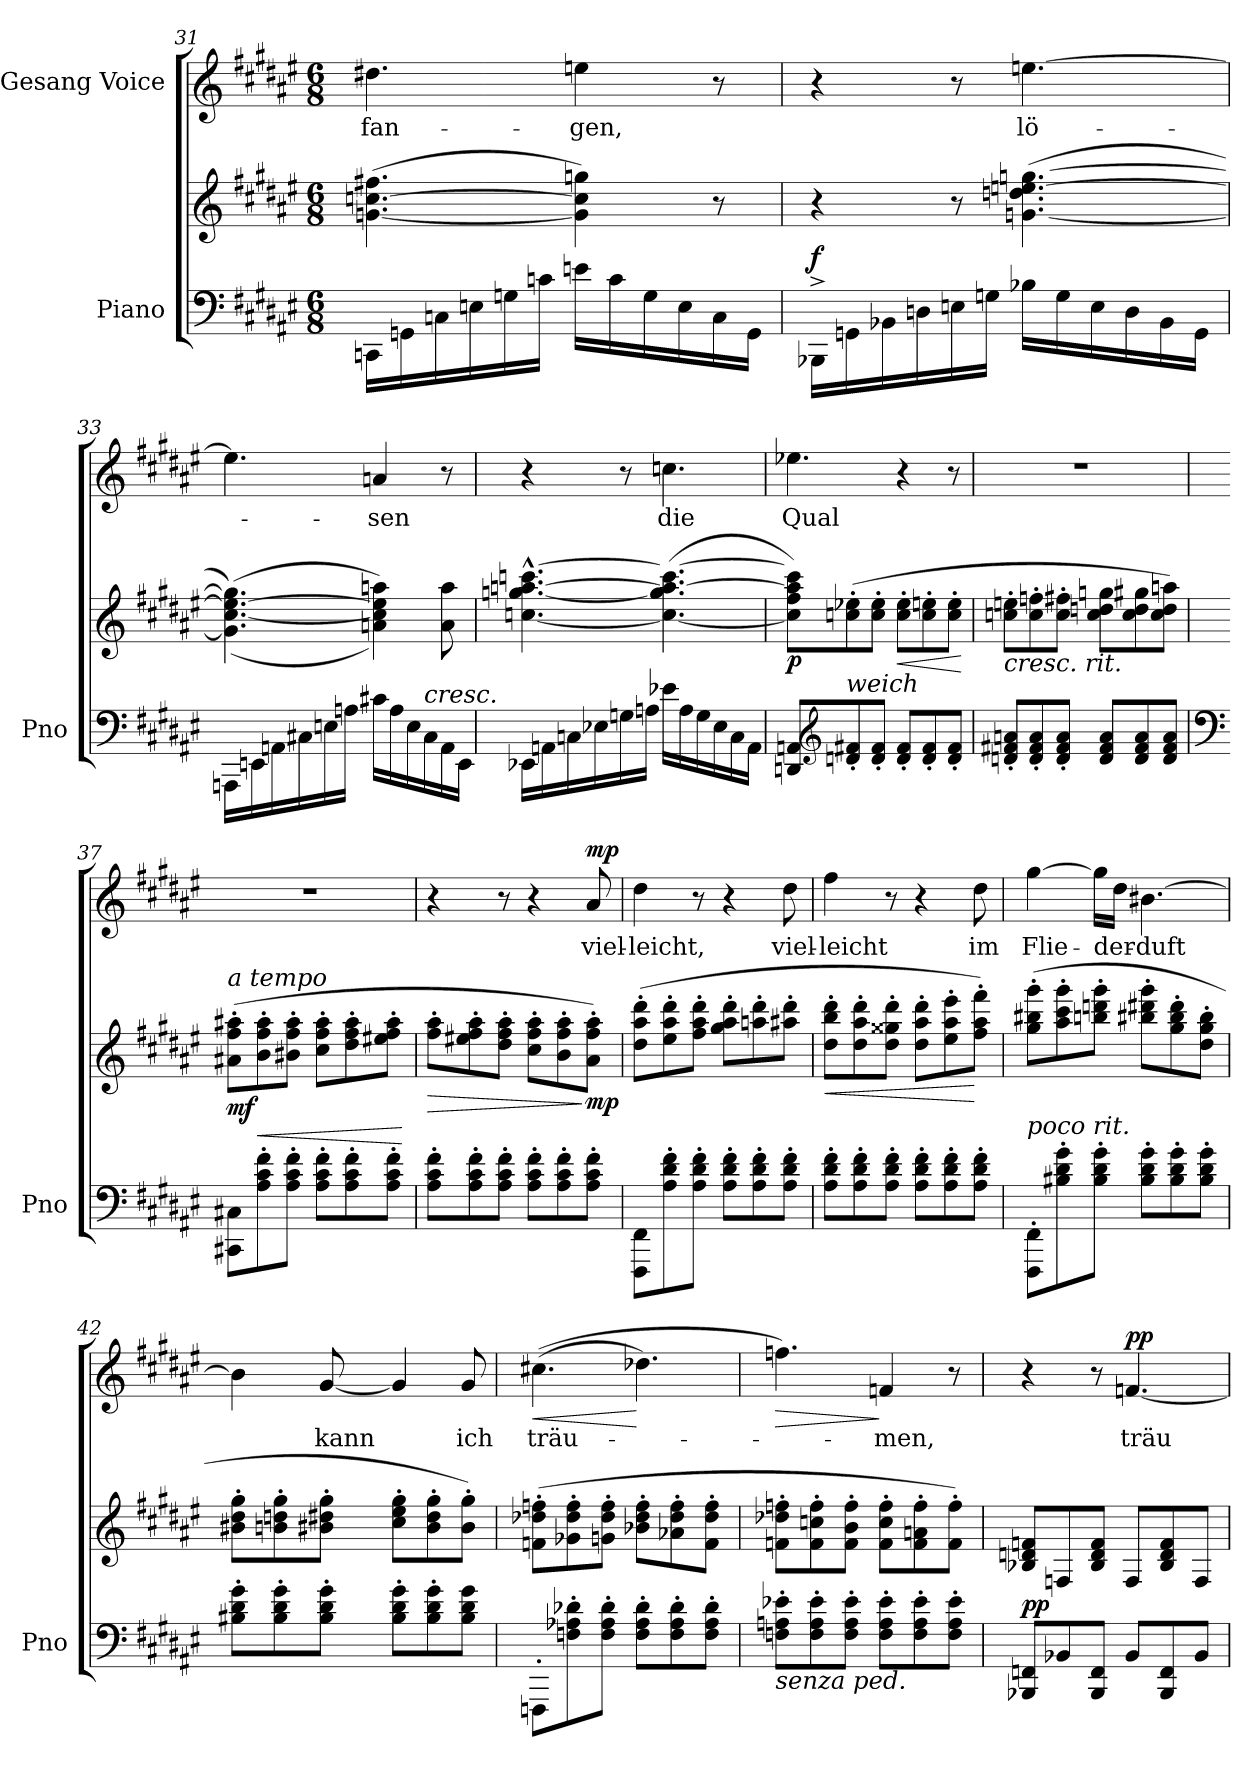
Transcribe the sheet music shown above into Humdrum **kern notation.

**kern	**kern	**dynam	**kern	**text	**dynam
*part2	*part2	*part2	*part1	*part1	*part1
*staff3	*staff2	*staff2/3	*staff1	*staff1	*staff1
*I"Piano	*	*	*I"Gesang Voice	*	*
*I'Pno	*	*	*	*	*
!!LO:LB:g=z
*clefF4	*clefG2	*	*clefG2	*	*
*k[f#c#g#d#a#e#]	*k[f#c#g#d#a#e#]	*	*k[f#c#g#d#a#e#]	*	*
*M6/8	*M6/8	*	*M6/8	*	*
=31	=31	=31	=31	=31	=31
!	!	!	!	!LO:LY:b	!
16CCni\LL	(>[4.gn\ [4.ccn\ 4.ff#X\	.	4.dd#X\	-fan-	.
16GGn\	.	.	.	.	.
16Cn\	.	.	.	.	.
16En\	.	.	.	.	.
16Gn\	.	.	.	.	.
16cn\JJ	.	.	.	.	.
!	!	!	!	!LO:LY:b	!
16en\LL	4g\] 4cc\] 4ggn\)	.	4een\	-gen,	.
16c\	.	.	.	.	.
16G\	.	.	.	.	.
16E\	.	.	.	.	.
16C\	8r	.	8r	.	.
16GG\JJ	.	.	.	.	.
=32	=32	=32	=32	=32	=32
!	!	!LO:DY:a=2	!	!	!
16BBB-X^\LL	4r	f	4r	.	.
16GGn\	.	.	.	.	.
16BB-X\	.	.	.	.	.
16Dn\	.	.	.	.	.
16En\	8r	.	8r	.	.
16Gn\JJ	.	.	.	.	.
!	!	!	!	!LO:LY:b	!
16B-X\LL	(<[4.gn\ 4.ddn\ [4.een\ [4.ggn\	.	[4.een\	lö-	.
16G\	.	.	.	.	.
16E\	.	.	.	.	.
16D\	.	.	.	.	.
16BB-\	.	.	.	.	.
16GG\JJ	.	.	.	.	.
=33	=33	=33	=33	=33	=33
16AAAn\LL	(<(>4.g\] [4.cc#\ 4.ee\_ 4.gg\])	.	4.ee\]	.	.
16EEn\	.	.	.	.	.
16AAn\	.	.	.	.	.
16C#X\	.	.	.	.	.
16En\	.	.	.	.	.
16An\JJ	.	.	.	.	.
!	!	!	!	!LO:LY:b	!
16c#X\LL	4an\ 4cc#\] 4ee\] 4aan\))	.	4an/	-sen	.
16A\	.	.	.	.	.
16E\	.	.	.	.	.
!LO:TX:a:i:t=cresc.	!	!	!	!	!
16C#\	.	.	.	.	.
16AA\	8a\ 8aa\	.	8r	.	.
16EE\JJ	.	.	.	.	.
!!LO:LB:g=z
=34	=34	=34	=34	=34	=34
16EE-X\LL	[4.ccn\^^ [4.ggn\^^ [4.aan\^^ [4.cccn\^^	.	4r	.	.
16AAn\	.	.	.	.	.
16Cn\	.	.	.	.	.
16E-X\	.	.	.	.	.
16Gn\	.	.	8r	.	.
16An\JJ	.	.	.	.	.
!	!	!	!	!LO:LY:b	!
16e-X\LL	(<4.cc\_ 4.gg\] 4.aa\_ 4.ccc\_	.	4.ccn\	die	.
16A\	.	.	.	.	.
16G\	.	.	.	.	.
16E-\	.	.	.	.	.
16C\	.	.	.	.	.
16AA\JJ	.	.	.	.	.
=35	=35	=35	=35	=35	=35
!	!	!LO:DY:b	!	!LO:LY:b	!
8DDn/ 8AAn/L	8cc\] 8ff#\ 8aa\] 8ccc\]L)	p	4.ee-X\	Qual	.
*clefG2	*	*	*	*	*
!LO:TX:a:i:t=weich	!	!	!	!	!
8dn/' 8f#X/'	(>8ccn\' 8ee-X\'	.	.	.	.
8d/' 8f#/'J	8cc\' 8ee-\'J	.	.	.	.
!	!	!LO:HP:b	!	!	!
8d/' 8f#/'L	8cc\' 8ee-\'L	<	4r	.	.
8d/' 8f#/'	8cc\' 8een\'	.	.	.	.
8d/' 8f#/'J	8cc\' 8ee\'J	.	8r	.	.
.	.	[	.	.	.
=36	=36	=36	=36	=36	=36
!	!LO:TX:b:i:t=cresc.    rit.	!	!	!	!
*	*	*	*^	*	*
*	*	*	*	*^	*	*
*	*	*	*	*	*^	*	*
*	*	*	*	*	*	*^	*	*
8dn/' 8f#X/' 8an/'L	8ccn\' 8een\'L	.	2.r	8ryy	4ryy	4.ryy	2ryy	.	.
*	*	*	*MM75	*	*	*	*	*	*
8d/' 8f#/' 8a/'	8cc\' 8ffn\'	.	.	2ryy	.	.	.	.	.
*	*	*	*MM73	*	*	*	*	*	*
8d/' 8f#/' 8a/'J	8cc\' 8ff#X\'J	.	.	.	2ryy	.	.	.	.
*	*	*	*MM70	*	*	*	*	*	*
8d/ 8f#/ 8a/L	8cc\ 8ddn\ 8ggn\L	.	.	.	.	4.ryy	.	.	.
*	*	*	*MM67	*	*	*	*	*	*
8d/ 8f#/ 8a/	8cc\ 8dd\ 8gg#X\	.	.	.	.	.	4ryy	.	.
*	*	*	*MM65	*	*	*	*	*	*
8d/ 8f#/ 8a/J	8cc\ 8dd\ 8aan\J)	.	.	8ryy	.	.	.	.	.
*	*	*	*v	*v	*v	*v	*v	*	*
!!LO:LB:g=z
=37	=37	=37	=37	=37	=37
*clefF4	*	*	*	*	*
*	*	*	*MM80	*	*
*	*	*	*^	*	*
*	*	*	*	*^	*	*
*	*	*	*	*	*^	*	*
*	*	*	*	*	*	*^	*	*
!	!LO:TX:a:i:t=a tempo	!	!	!	!	!	!	!	!
!	!	!LO:DY:b	!	!	!	!	!	!	!
*	*	*	*v	*v	*v	*v	*v	*	*
8CC#X\ 8C#X\L	(>8a#X\' 8ff#\' 8aa#X\'L	mf	2.r	.	.
!	!	!LO:HP:b	!	!	!
8A#\' 8c#\' 8f#\'	8b\' 8ff#\' 8aa#\'	<	.	.	.
8A#\' 8c#\' 8f#\'J	8b#X\' 8ff#\' 8aa#\'J	.	.	.	.
8A#\' 8c#\' 8f#\'L	8cc#\' 8ff#\' 8aa#\'L	.	.	.	.
8A#\' 8c#\' 8f#\'	8dd#\' 8ff#\' 8aa#\'	.	.	.	.
8A#\' 8c#\' 8f#\'J	8ee#X\' 8ff#\' 8aa#\'J	.	.	.	.
.	.	[	.	.	.
=38	=38	=38	=38	=38	=38
!	!	!LO:HP:b	!	!	!
8A#\' 8c#\' 8f#\'L	8ff#\' 8aa#\'L	>	4r	.	.
8A#\' 8c#\' 8f#\'	8ee#X\' 8ff#\' 8aa#\'	.	.	.	.
8A#\' 8c#\' 8f#\'J	8dd#\' 8ff#\' 8aa#\'J	.	8r	.	.
8A#\' 8c#\' 8f#\'L	8cc#\' 8ff#\' 8aa#\'L	.	4r	.	.
8A#\' 8c#\' 8f#\'	8b\' 8ff#\' 8aa#\'	.	.	.	.
!	!	!LO:DY:n=1:b	!	!LO:LY:b	!LO:DY:a
8A#\' 8c#\' 8f#\'J	8a#\' 8ff#\' 8aa#\'J)	] mp	8a#/	viel-	mp
=39	=39	=39	=39	=39	=39
!	!	!	!	!LO:LY:b	!
8FFF#/ 8FF#/L	(>8dd#\' 8aa#\' 8ddd#\'L	.	4dd#\	-leicht,	.
8A#\' 8d#\' 8f#\'	8ee#\' 8aa#\' 8ddd#\'	.	.	.	.
8A#\' 8d#\' 8f#\'J	8ff#\' 8aa#\' 8ddd#\'J	.	8r	.	.
8A#\' 8d#\' 8f#\'L	8gg#\' 8aa#\' 8ddd#\'L	.	4r	.	.
8A#\' 8d#\' 8f#\'	8aan\' 8ddd#\'	.	.	.	.
!	!	!	!	!LO:LY:b	!
8A#\' 8d#\' 8f#\'J	8aa#X\' 8ddd#\'J	.	8dd#\	viel-	.
=40	=40	=40	=40	=40	=40
!	!	!LO:HP:b	!	!LO:LY:b	!
8A#\' 8d#\' 8f#\'L	8dd#\' 8bb\' 8ddd#\'L	<	4ff#\	-leicht	.
8A#\' 8d#\' 8f#\'	8dd#\' 8aa#\' 8ddd#\'	.	.	.	.
8A#\' 8d#\' 8f#\'J	8dd#\' 8gg##X\' 8ddd#\'J	.	8r	.	.
8A#\' 8d#\' 8f#\'L	8dd#\' 8aa#\' 8ddd#\'L	.	4r	.	.
8A#\' 8d#\' 8f#\'	8ee#\' 8aa#\' 8eee#\'	.	.	.	.
!	!	!	!	!LO:LY:b	!
8A#\' 8d#\' 8f#\'J	8ff#\' 8aa#\' 8fff#\'J)	[	8dd#\	im	.
!!LO:PB:g=z
=41	=41	=41	=41	=41	=41
*	*	*	*MM75	*	*
!LO:TX:a:i:t=poco rit.	!	!	!	!	!
!	!	!	!	!LO:LY:b	!
8FFF#\' 8FF#\'L	(>8gg#\' 8bb#X\' 8ggg#\'L	.	[4gg#\	Flie-	.
8B#X\' 8d#\' 8g#\'	8aa#\' 8ccc#\' 8ggg#\'	.	.	.	.
8B#\' 8d#\' 8g#\'J	8bbn\' 8dddn\' 8ggg#\'J	.	16gg#\LL]	.	.
!	!	!	!	!LO:LY:b	!
.	.	.	16dd#\JJ	-der-	.
!	!	!	!	!LO:LY:b	!
8B#\' 8d#\' 8g#\'L	8bb#X\' 8ddd#X\' 8ggg#\'L	.	[4.b#X\	-duft	.
8B#\' 8d#\' 8g#\'	8gg#\' 8bb#\' 8ddd#\'	.	.	.	.
8B#\' 8d#\' 8g#\'J	8dd#\' 8gg#\' 8bb#\'J	.	.	.	.
=42	=42	=42	=42	=42	=42
8B#X\' 8d#\' 8g#\'L	8b#X\' 8dd#\' 8gg#\'L	.	4b#\]	.	.
8B#\' 8d#\' 8g#\'	8bn\' 8ddn\' 8gg#\'	.	.	.	.
!	!	!	!	!LO:LY:b	!
8B#\' 8d#\' 8g#\'J	8b#X\' 8dd#X\' 8gg#\'J	.	[8g#/	kann	.
8B#\' 8d#\' 8g#\'L	8cc#\' 8ee#\' 8gg#\'L	.	4g#/]	.	.
8B#\' 8d#\' 8g#\'	8b#\' 8dd#\' 8gg#\'	.	.	.	.
!	!	!	!	!LO:LY:b	!
8B#\ 8d#\ 8g#\J	8b#\' 8gg#\'J)	.	8g#/	ich	.
=43	=43	=43	=43	=43	=43
!	!	!	!	!LO:LY:b	!LO:HP:b
8FFFn'\L	(>8fn\' 8dd-X\' 8ffn\'L	.	(>(>4.cc#X\	träu-	<
8Fn\' 8A-X\' 8d-X\'	8g-X\' 8dd-\' 8ff\'	.	.	.	.
8F\' 8A-\' 8d-\'J	8gn\' 8dd-\' 8ff\'J	.	.	.	.
8F\' 8A-\' 8d-\'L	8b-X\' 8dd-\' 8ff\'L	.	4.dd-X\)	.	[
8F\' 8A-\' 8d-\'	8a-X\' 8dd-\' 8ff\'	.	.	.	.
8F\' 8A-\' 8d-\'J	8f\' 8dd-\' 8ff\'J	.	.	.	.
=44	=44	=44	=44	=44	=44
!LO:TX:b:i:t=senza ped.	!	!	!	!	!
!	!	!	!	!	!LO:HP:b
8Fn\' 8An\' 8e-X\'L	8fn\' 8dd-X\' 8ffn\'L	.	4.ffn\)	.	>
8F\' 8A\' 8e-\'	8f\' 8ccn\' 8ff\'	.	.	.	.
8F\' 8A\' 8e-\'J	8f\' 8b\' 8ff\'J	.	.	.	.
!	!	!	!	!LO:LY:b	!
8F\' 8A\' 8e-\'L	8f\' 8cc\' 8ff\'L	.	4fn/	-men,	]
8F\' 8A\' 8e-\'	8f\' 8an\' 8ff\'	.	.	.	.
8F\' 8A\' 8e-\'J	8f\' 8ff\'J)	.	8r	.	.
!!LO:LB:g=z
=45	=45	=45	=45	=45	=45
!	!	!LO:DY:b	!	!	!
8BBB-X/ 8FFn/L	8B-X/ 8dn/ 8fn/L	pp	4r	.	.
8BB-X/	8Fn/	.	.	.	.
8BBB-/ 8FF/J	8B-/ 8d/ 8f/J	.	8r	.	.
!	!	!	!	!LO:LY:b	!LO:DY:a
8BB-/L	8F/L	.	[4.fn/	träu-	pp
8BBB-/ 8FF/	8B-/ 8d/ 8f/	.	.	.	.
8BB-/J	8F/J	.	.	.	.
=	=	=	=	=	=
*-	*-	*-	*-	*-	*-
